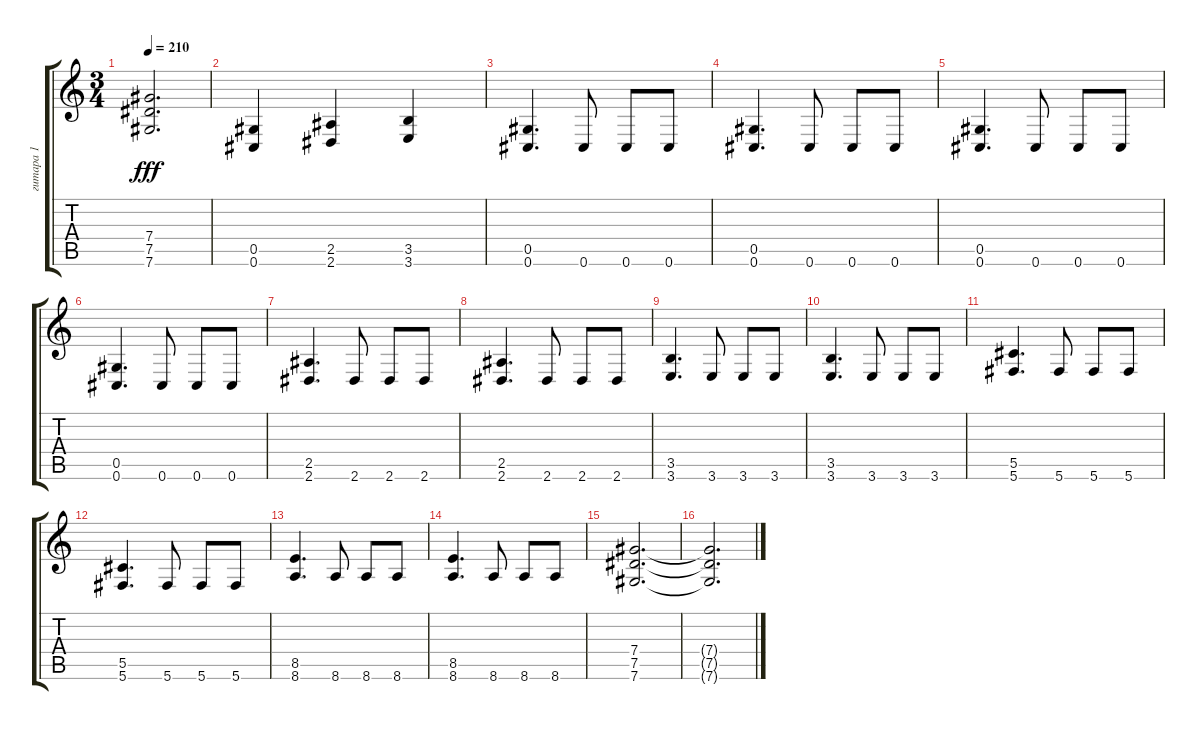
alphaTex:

\track ("гитара 1" "гитара 1") {instrument distortionguitar}
\staff {score tabs}
\tuning (Eb4 Bb3 Gb3 Db3 Ab2 Db2) {hide}
\ts (3 4)
\tempo 210
\clef g2
\ks c
(7.4{t} 7.5{t} 7.6{t}).2{d dy fff} |
(0.5 0.6).4 (2.5 2.6).4 (3.5 3.6).4 |
(0.5 0.6).4{d} 0.6.8 0.6.8 0.6.8 |
(0.5 0.6).4{d} 0.6.8 0.6.8 0.6.8 |
(0.5 0.6).4{d} 0.6.8 0.6.8 0.6.8 |
(0.5 0.6).4{d} 0.6.8 0.6.8 0.6.8 |
(2.5 2.6).4{d} 2.6.8 2.6.8 2.6.8 |
(2.5 2.6).4{d} 2.6.8 2.6.8 2.6.8 |
(3.5 3.6).4{d} 3.6.8 3.6.8 3.6.8 |
(3.5 3.6).4{d} 3.6.8 3.6.8 3.6.8 |
(5.5 5.6).4{d} 5.6.8 5.6.8 5.6.8 |
(5.5 5.6).4{d} 5.6.8 5.6.8 5.6.8 |
(8.5 8.6).4{d} 8.6.8 8.6.8 8.6.8 |
(8.5 8.6).4{d} 8.6.8 8.6.8 8.6.8 |
(7.4 7.5 7.6).2{d} |
(7.4{t} 7.5{t} 7.6{t}).2{d}
